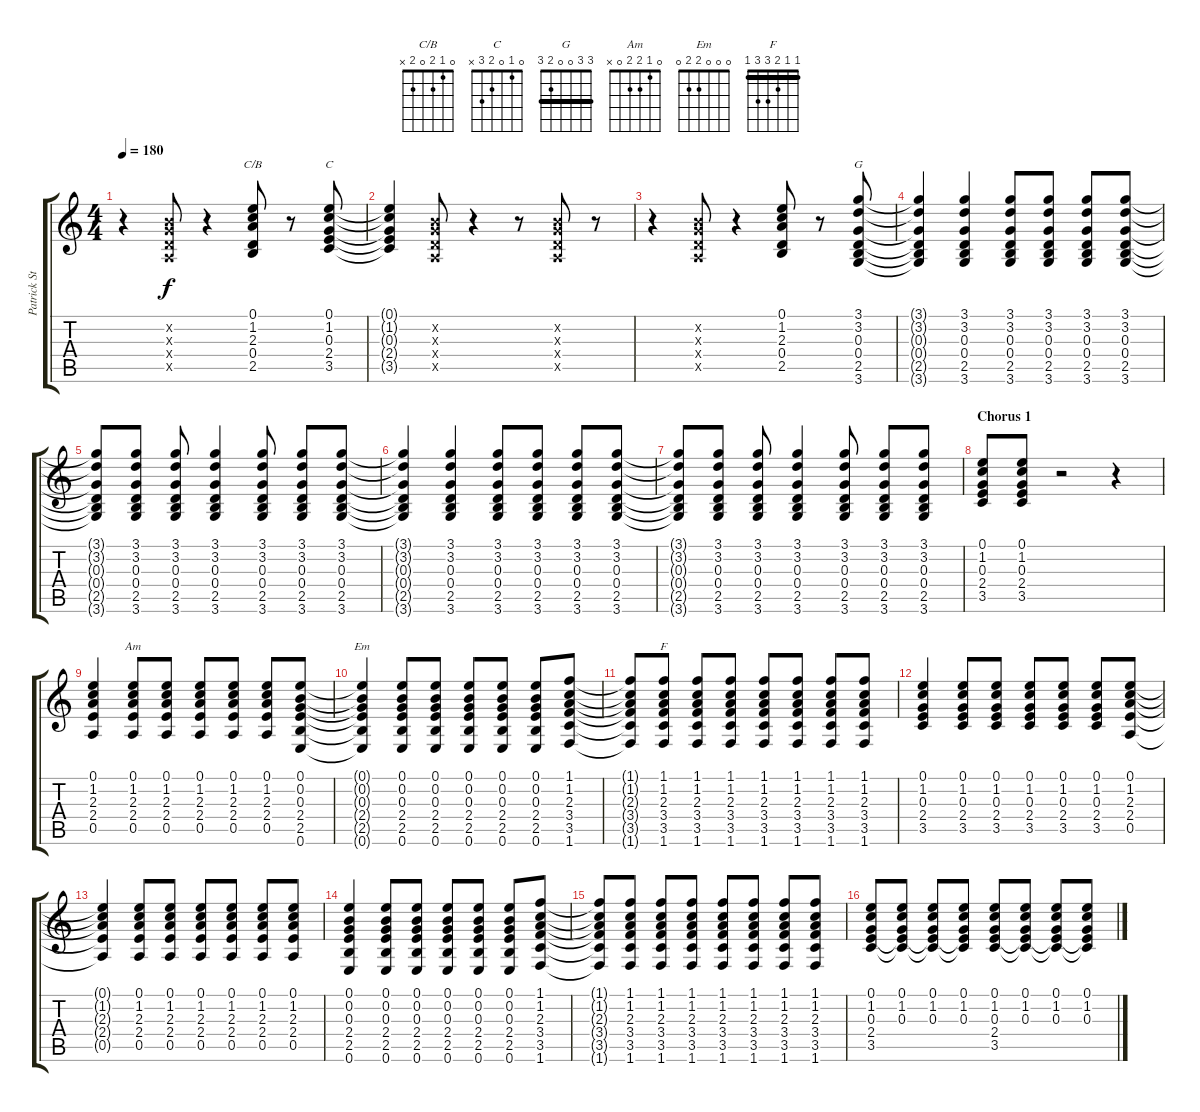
\track ("Patrick Stump (Rythmn Guitar)" "Patrick St") {instrument acousticguitarsteel}
\staff {score tabs}
\tuning (E4 B3 G3 D3 A2 E2) {hide}
\chord ("C/B" 0 1 2 0 2 x)
\chord ("C" 0 1 0 2 3 x)
\chord ("G" 3 3 0 0 2 3) {barre 3}
\chord ("Am" 0 1 2 2 0 x)
\chord ("Em" 0 0 0 2 2 0)
\chord ("F" 1 1 2 3 3 1) {barre 1}
\ts (4 4)
\tempo 180
\clef g2
\ks c
r.4{dy f} (0.2{x} 0.3{x} 0.4{x} 0.5{x}).8 r.4 (0.1 1.2 2.3 0.4 2.5).8{ch "C/B"} r.8 (0.1 1.2 0.3 2.4 3.5).8{ch "C"} |
(0.1{t} 1.2{t} 0.3{t} 2.4{t} 3.5{t}).4 (0.2{x} 0.3{x} 0.4{x} 0.5{x}).8 r.4 r.8 (0.2{x} 0.3{x} 0.4{x} 0.5{x}).8 r.8 |
r.4 (0.2{x} 0.3{x} 0.4{x} 0.5{x}).8 r.4 (0.1 1.2 2.3 0.4 2.5).8 r.8 (3.1 3.2 0.3 0.4 2.5 3.6).8{ch "G"} |
(3.1{t} 3.2{t} 0.3{t} 0.4{t} 2.5{t} 3.6{t}).4 (3.1 3.2 0.3 0.4 2.5 3.6).4 (3.1 3.2 0.3 0.4 2.5 3.6).8 (3.1 3.2 0.3 0.4 2.5 3.6).8 (3.1 3.2 0.3 0.4 2.5 3.6).8 (3.1 3.2 0.3 0.4 2.5 3.6).8 |
(3.1{t} 3.2{t} 0.3{t} 0.4{t} 2.5{t} 3.6{t}).8 (3.1 3.2 0.3 0.4 2.5 3.6).8 (3.1 3.2 0.3 0.4 2.5 3.6).8 (3.1 3.2 0.3 0.4 2.5 3.6).4 (3.1 3.2 0.3 0.4 2.5 3.6).8 (3.1 3.2 0.3 0.4 2.5 3.6).8 (3.1 3.2 0.3 0.4 2.5 3.6).8 |
(3.1{t} 3.2{t} 0.3{t} 0.4{t} 2.5{t} 3.6{t}).4 (3.1 3.2 0.3 0.4 2.5 3.6).4 (3.1 3.2 0.3 0.4 2.5 3.6).8 (3.1 3.2 0.3 0.4 2.5 3.6).8 (3.1 3.2 0.3 0.4 2.5 3.6).8 (3.1 3.2 0.3 0.4 2.5 3.6).8 |
(3.1{t} 3.2{t} 0.3{t} 0.4{t} 2.5{t} 3.6{t}).8 (3.1 3.2 0.3 0.4 2.5 3.6).8 (3.1 3.2 0.3 0.4 2.5 3.6).8 (3.1 3.2 0.3 0.4 2.5 3.6).4 (3.1 3.2 0.3 0.4 2.5 3.6).8 (3.1 3.2 0.3 0.4 2.5 3.6).8 (3.1 3.2 0.3 0.4 2.5 3.6).8 |
\section ("" "Chorus 1")
(0.1 1.2 0.3 2.4 3.5).8 (0.1 1.2 0.3 2.4 3.5).8 r.2 r.4 |
(0.1 1.2 2.3 2.4 0.5).4 (0.1 1.2 2.3 2.4 0.5).8{ch "Am"} (0.1 1.2 2.3 2.4 0.5).8 (0.1 1.2 2.3 2.4 0.5).8 (0.1 1.2 2.3 2.4 0.5).8 (0.1 1.2 2.3 2.4 0.5).8 (0.1 0.2 0.3 2.4 2.5 0.6).8 |
(0.1{t} 0.2{t} 0.3{t} 2.4{t} 2.5{t} 0.6{t}).4{ch "Em"} (0.1 0.2 0.3 2.4 2.5 0.6).8 (0.1 0.2 0.3 2.4 2.5 0.6).8 (0.1 0.2 0.3 2.4 2.5 0.6).8 (0.1 0.2 0.3 2.4 2.5 0.6).8 (0.1 0.2 0.3 2.4 2.5 0.6).8 (1.1 1.2 2.3 3.4 3.5 1.6).8 |
(1.1{t} 1.2{t} 2.3{t} 3.4{t} 3.5{t} 1.6{t}).8 (1.1 1.2 2.3 3.4 3.5 1.6).8{ch "F"} (1.1 1.2 2.3 3.4 3.5 1.6).8 (1.1 1.2 2.3 3.4 3.5 1.6).8 (1.1 1.2 2.3 3.4 3.5 1.6).8 (1.1 1.2 2.3 3.4 3.5 1.6).8 (1.1 1.2 2.3 3.4 3.5 1.6).8 (1.1 1.2 2.3 3.4 3.5 1.6).8 |
(0.1 1.2 0.3 2.4 3.5).4 (0.1 1.2 0.3 2.4 3.5).8 (0.1 1.2 0.3 2.4 3.5).8 (0.1 1.2 0.3 2.4 3.5).8 (0.1 1.2 0.3 2.4 3.5).8 (0.1 1.2 0.3 2.4 3.5).8 (0.1 1.2 2.3 2.4 0.5).8 |
(0.1{t} 1.2{t} 2.3{t} 2.4{t} 0.5{t}).4 (0.1 1.2 2.3 2.4 0.5).8 (0.1 1.2 2.3 2.4 0.5).8 (0.1 1.2 2.3 2.4 0.5).8 (0.1 1.2 2.3 2.4 0.5).8 (0.1 1.2 2.3 2.4 0.5).8 (0.1 1.2 2.3 2.4 0.5).8 |
(0.1 0.2 0.3 2.4 2.5 0.6).4 (0.1 0.2 0.3 2.4 2.5 0.6).8 (0.1 0.2 0.3 2.4 2.5 0.6).8 (0.1 0.2 0.3 2.4 2.5 0.6).8 (0.1 0.2 0.3 2.4 2.5 0.6).8 (0.1 0.2 0.3 2.4 2.5 0.6).8 (1.1 1.2 2.3 3.4 3.5 1.6).8 |
(1.1{t} 1.2{t} 2.3{t} 3.4{t} 3.5{t} 1.6{t}).8 (1.1 1.2 2.3 3.4 3.5 1.6).8 (1.1 1.2 2.3 3.4 3.5 1.6).8 (1.1 1.2 2.3 3.4 3.5 1.6).8 (1.1 1.2 2.3 3.4 3.5 1.6).8 (1.1 1.2 2.3 3.4 3.5 1.6).8 (1.1 1.2 2.3 3.4 3.5 1.6).8 (1.1 1.2 2.3 3.4 3.5 1.6).8 |
(0.1 1.2 0.3 2.4 3.5).8 (0.1 1.2 0.3 2.4{t} 3.5{t}).8 (0.1 1.2 0.3 2.4{t} 3.5{t}).8 (0.1 1.2 0.3 2.4{t} 3.5{t}).8 (0.1 1.2 0.3 2.4 3.5).8 (0.1 1.2 0.3 2.4{t} 3.5{t}).8 (0.1 1.2 0.3 2.4{t} 3.5{t}).8 (0.1 1.2 0.3 2.4{t} 3.5{t}).8
